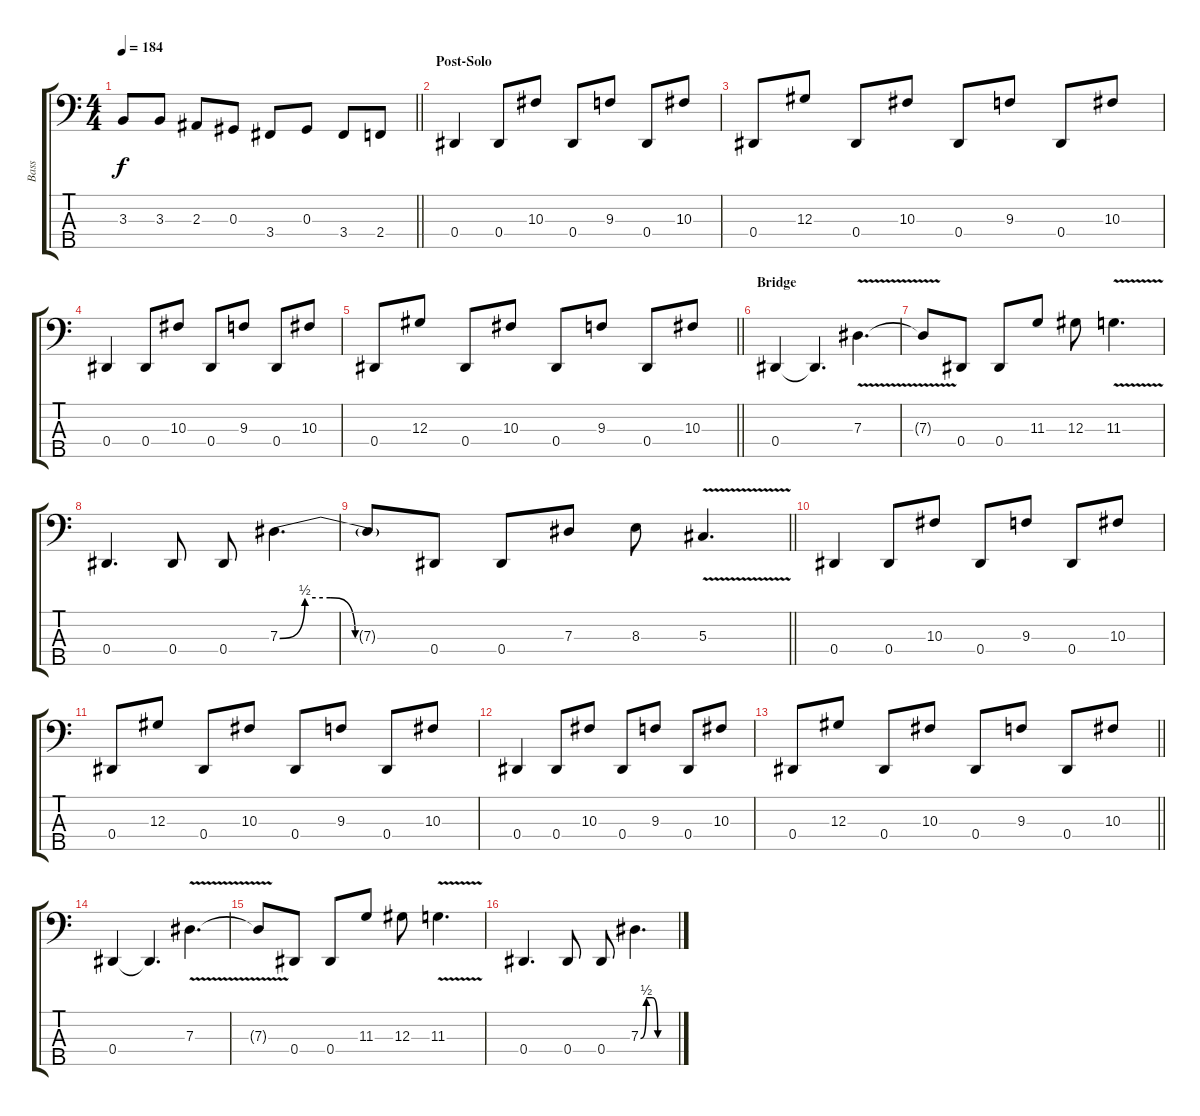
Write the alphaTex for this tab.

\track ("Bass" "Bass") {instrument electricbassfinger}
\staff {score tabs}
\tuning (Gb2 Db2 Ab1 Eb1 Bb0) {hide}
\ts (4 4)
\tempo 184
\clef f4
\barLineRight lightlight
\ks c
3.3.8{dy f} 3.3.8 2.3.8 0.3.8 3.4.8 0.3.8 3.4.8 2.4.8 |
\section ("" "Post-Solo")
0.4.4 0.4.8 10.3.8 0.4.8 9.3.8 0.4.8 10.3.8 |
0.4.8 12.3.8 0.4.8 10.3.8 0.4.8 9.3.8 0.4.8 10.3.8 |
0.4.4 0.4.8 10.3.8 0.4.8 9.3.8 0.4.8 10.3.8 |
\barLineRight lightlight
0.4.8 12.3.8 0.4.8 10.3.8 0.4.8 9.3.8 0.4.8 10.3.8 |
\section ("" "Bridge")
0.4.4 0.4{t}.4{d} 7.3{v}.4{d} |
7.3{t}.8 0.4.8 0.4.8 11.3.8 12.3.8 11.3{v}.4{d} |
0.4.4{d} 0.4.8 0.4.8 7.3{be (custom 0 0 10 2 20 2 30 0 60 0)}.4{d} |
\barLineRight lightlight
7.3{t}.8 0.4.8 0.4.8 7.3.8 8.3.8 5.3{v}.4{d} |
\section ("" "")
0.4.4 0.4.8 10.3.8 0.4.8 9.3.8 0.4.8 10.3.8 |
0.4.8 12.3.8 0.4.8 10.3.8 0.4.8 9.3.8 0.4.8 10.3.8 |
0.4.4 0.4.8 10.3.8 0.4.8 9.3.8 0.4.8 10.3.8 |
\barLineRight lightlight
0.4.8 12.3.8 0.4.8 10.3.8 0.4.8 9.3.8 0.4.8 10.3.8 |
\section ("" "")
0.4.4 0.4{t}.4{d} 7.3{v}.4{d} |
7.3{t}.8 0.4.8 0.4.8 11.3.8 12.3.8 11.3{v}.4{d} |
0.4.4{d} 0.4.8 0.4.8 7.3{be (custom 0 0 10 2 20 2 30 0 60 0)}.4{d}
